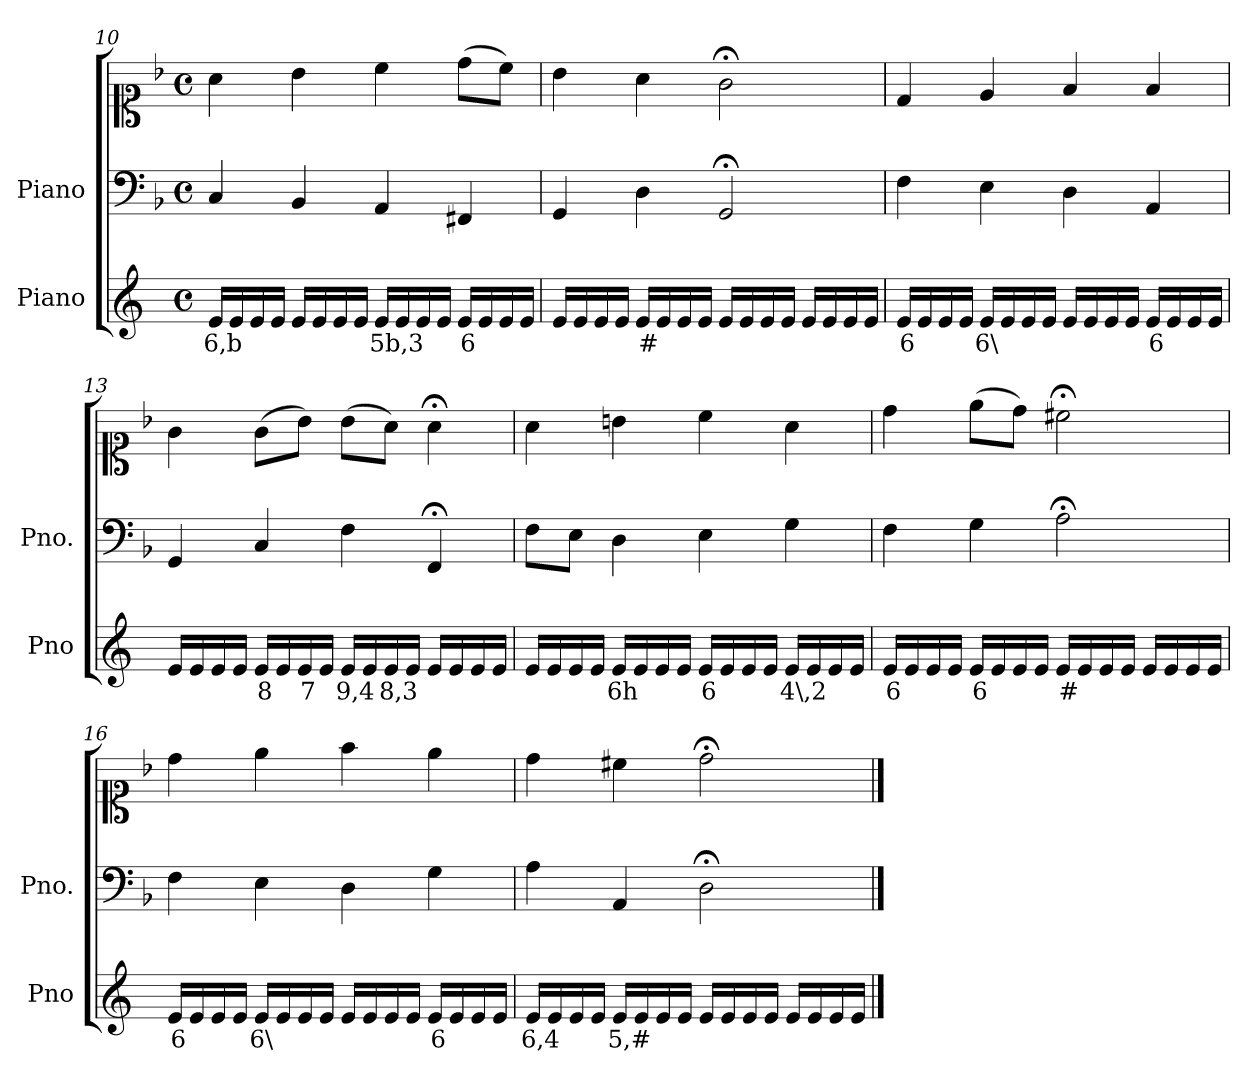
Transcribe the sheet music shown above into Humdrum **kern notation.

**kern	**text	**kern	**kern
*part2	*part2	*part1	*part1
*staff3	*staff3	*staff2	*staff1
*I"Piano	*	*I"Piano	*
*I'Pno	*	*I'Pno.	*
*clefG2	*	*clefF4	*clefC1
*k[]	*	*k[b-]	*k[b-]
*M4/4	*	*M4/4	*M4/4
*met(c)	*	*met(c)	*met(c)
=10	=10	=10	=10
!	!LO:LY:b	!	!
16e/LL	6,b	4C/	4a\
16e/	.	.	.
16e/	.	.	.
16e/JJ	.	.	.
16e/LL	.	4BB-/	4b-\
16e/	.	.	.
16e/	.	.	.
16e/JJ	.	.	.
!	!LO:LY:b	!	!
16e/LL	5b,3	4AA/	4cc\
16e/	.	.	.
16e/	.	.	.
16e/JJ	.	.	.
!	!LO:LY:b	!	!
16e/LL	6	4FF#X/	(>8dd\L
16e/	.	.	.
16e/	.	.	8cc\J)
16e/JJ	.	.	.
=11	=11	=11	=11
16e/LL	.	4GG/	4b-\
16e/	.	.	.
16e/	.	.	.
16e/JJ	.	.	.
!	!LO:LY:b	!	!
16e/LL	#	4D\	4a\
16e/	.	.	.
16e/	.	.	.
16e/JJ	.	.	.
16e/LL	.	2GG;</	2g;<\
16e/	.	.	.
16e/	.	.	.
16e/JJ	.	.	.
16e/LL	.	.	.
16e/	.	.	.
16e/	.	.	.
16e/JJ	.	.	.
=12	=12	=12	=12
!	!LO:LY:b	!	!
16e/LL	6	4F\	4d/
16e/	.	.	.
16e/	.	.	.
16e/JJ	.	.	.
!	!LO:LY:b	!	!
16e/LL	6\	4E\	4e/
16e/	.	.	.
16e/	.	.	.
16e/JJ	.	.	.
16e/LL	.	4D\	4f/
16e/	.	.	.
16e/	.	.	.
16e/JJ	.	.	.
!	!LO:LY:b	!	!
16e/LL	6	4AA/	4f/
16e/	.	.	.
16e/	.	.	.
16e/JJ	.	.	.
=13	=13	=13	=13
16e/LL	.	4GG/	4g\
16e/	.	.	.
16e/	.	.	.
16e/JJ	.	.	.
!	!LO:LY:b	!	!
16e/LL	8	4C/	(>8g\L
16e/	.	.	.
!	!LO:LY:b	!	!
16e/	7	.	8b-\J)
16e/JJ	.	.	.
!	!LO:LY:b	!	!
16e/LL	9,4	4F\	(>8b-\L
16e/	.	.	.
!	!LO:LY:b	!	!
16e/	8,3	.	8a\J)
16e/JJ	.	.	.
16e/LL	.	4FF;</	4a;<\
16e/	.	.	.
16e/	.	.	.
16e/JJ	.	.	.
=14	=14	=14	=14
16e/LL	.	8F\L	4a\
16e/	.	.	.
!	!LO:LY:b	!	!
16e/	_	8E\J	.
16e/JJ	.	.	.
!	!LO:LY:b	!	!
16e/LL	6h	4D\	4bn\
16e/	.	.	.
16e/	.	.	.
16e/JJ	.	.	.
!	!LO:LY:b	!	!
16e/LL	6	4E\	4cc\
16e/	.	.	.
16e/	.	.	.
16e/JJ	.	.	.
!	!LO:LY:b	!	!
16e/LL	4\,2	4G\	4a\
16e/	.	.	.
16e/	.	.	.
16e/JJ	.	.	.
=15	=15	=15	=15
!	!LO:LY:b	!	!
16e/LL	6	4F\	4dd\
16e/	.	.	.
16e/	.	.	.
16e/JJ	.	.	.
!	!LO:LY:b	!	!
16e/LL	6	4G\	(>8ee\L
16e/	.	.	.
16e/	.	.	8dd\J)
16e/JJ	.	.	.
!	!LO:LY:b	!	!
16e/LL	#	2A;<\	2cc#X;<\
16e/	.	.	.
16e/	.	.	.
16e/JJ	.	.	.
16e/LL	.	.	.
16e/	.	.	.
16e/	.	.	.
16e/JJ	.	.	.
=16	=16	=16	=16
!	!LO:LY:b	!	!
16e/LL	6	4F\	4dd\
16e/	.	.	.
16e/	.	.	.
16e/JJ	.	.	.
!	!LO:LY:b	!	!
16e/LL	6\	4E\	4ee\
16e/	.	.	.
16e/	.	.	.
16e/JJ	.	.	.
16e/LL	.	4D\	4ff\
16e/	.	.	.
16e/	.	.	.
16e/JJ	.	.	.
!	!LO:LY:b	!	!
16e/LL	6	4G\	4ee\
16e/	.	.	.
16e/	.	.	.
16e/JJ	.	.	.
=17	=17	=17	=17
!	!LO:LY:b	!	!
16e/LL	6,4	4A\	4dd\
16e/	.	.	.
16e/	.	.	.
16e/JJ	.	.	.
!	!LO:LY:b	!	!
16e/LL	5,#	4AA/	4cc#X\
16e/	.	.	.
16e/	.	.	.
16e/JJ	.	.	.
16e/LL	.	2D;<\	2dd;<\
16e/	.	.	.
16e/	.	.	.
16e/JJ	.	.	.
16e/LL	.	.	.
16e/	.	.	.
16e/	.	.	.
16e/JJ	.	.	.
==	==	==	==
*-	*-	*-	*-
